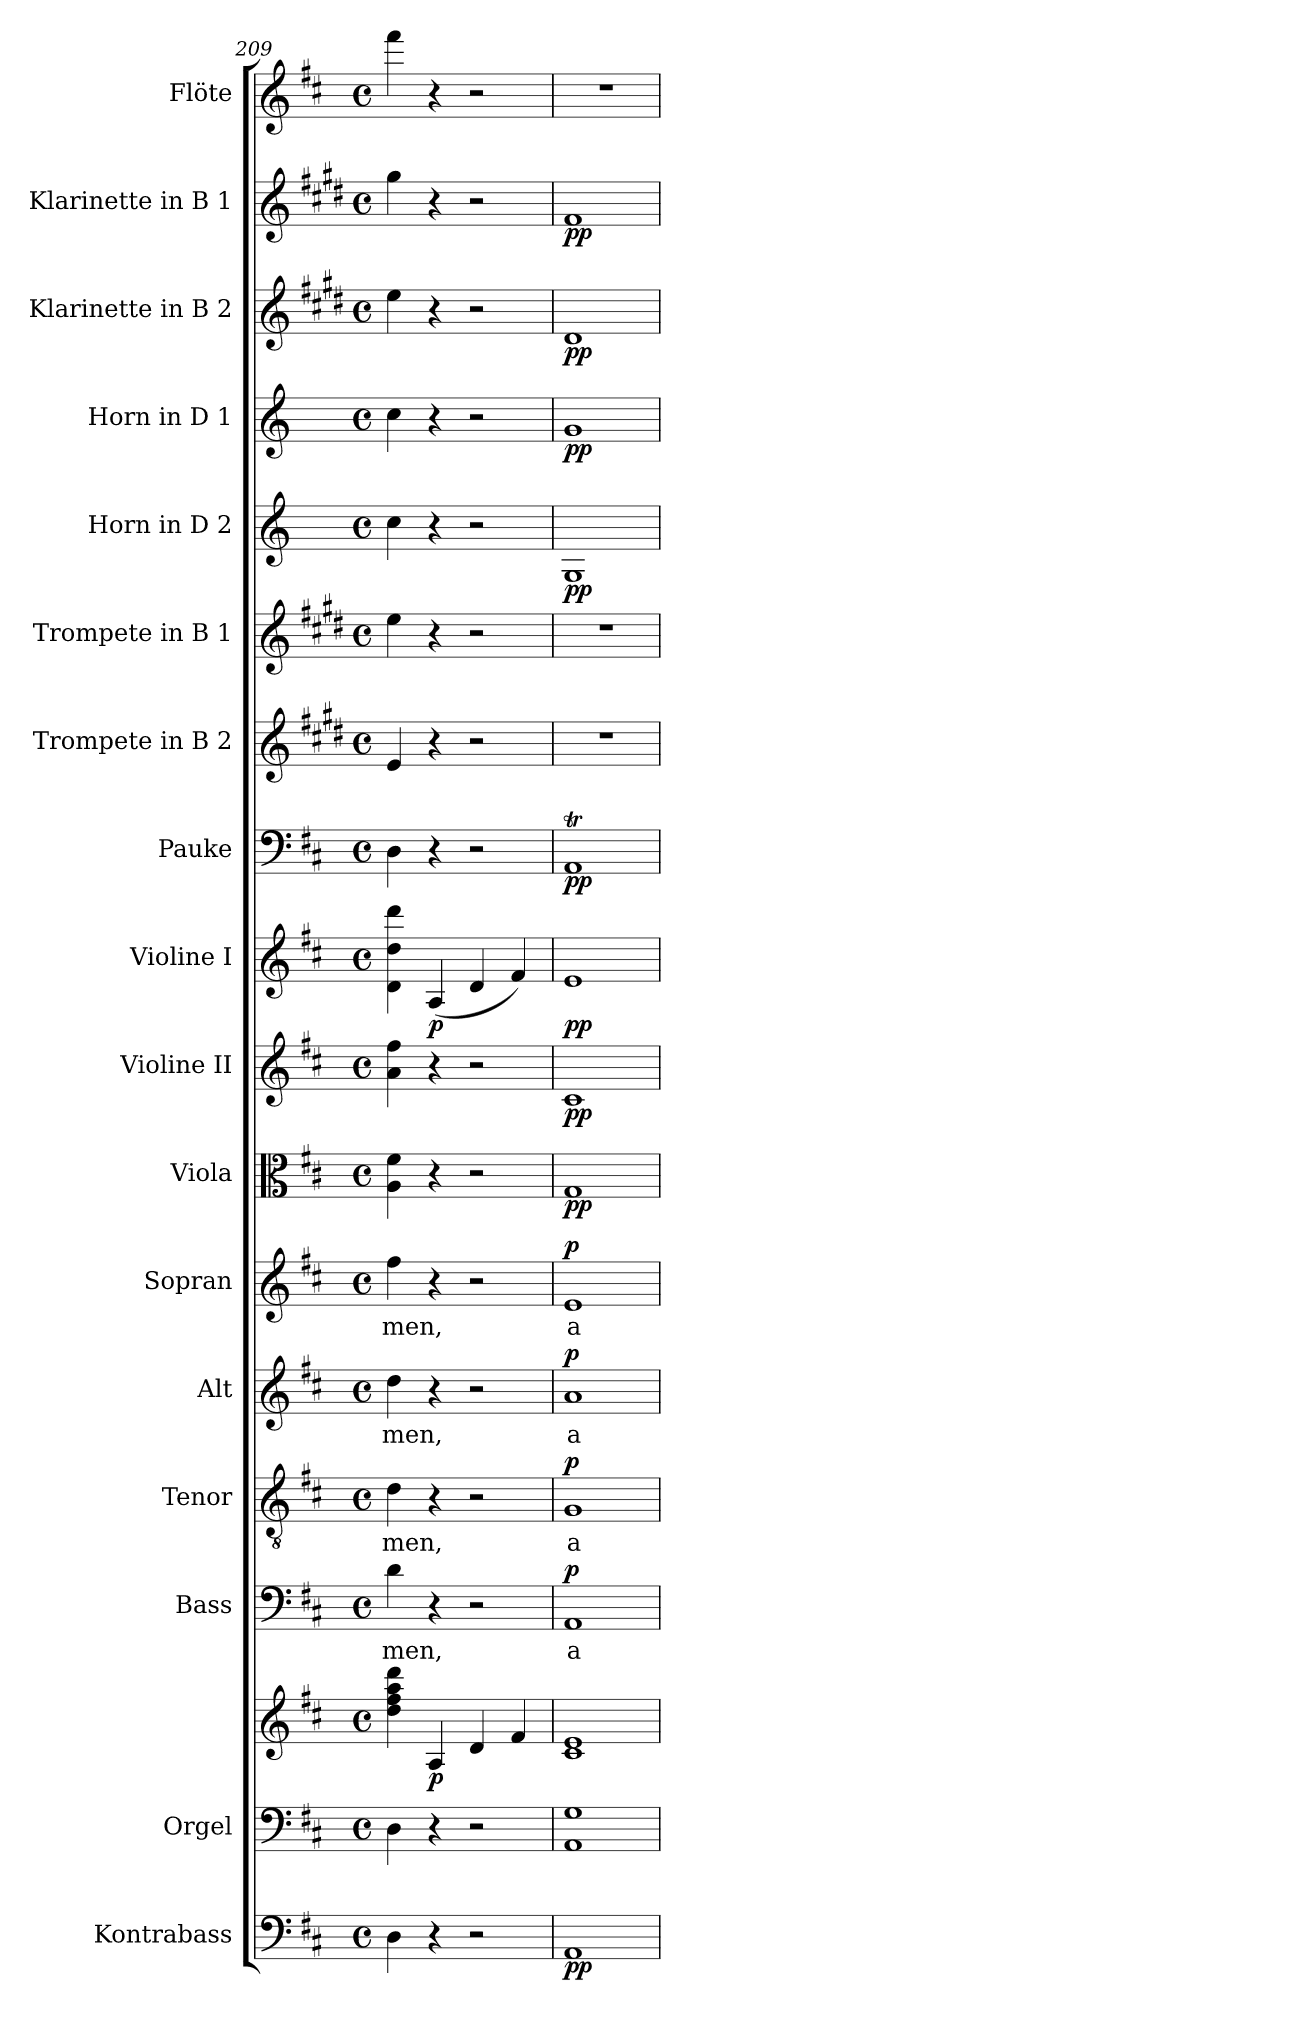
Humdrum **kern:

**kern	**dynam	**kern	**kern	**dynam	**kern	**text	**dynam	**kern	**text	**dynam	**kern	**text	**dynam	**kern	**text	**dynam	**kern	**dynam	**kern	**dynam	**kern	**dynam	**kern	**dynam	**kern	**kern	**kern	**dynam	**kern	**dynam	**kern	**dynam	**kern	**dynam	**kern
*part17	*part17	*part16	*part16	*part16	*part15	*part15	*part15	*part14	*part14	*part14	*part13	*part13	*part13	*part12	*part12	*part12	*part11	*part11	*part10	*part10	*part9	*part9	*part8	*part8	*part7	*part6	*part5	*part5	*part4	*part4	*part3	*part3	*part2	*part2	*part1
*staff18	*staff18	*staff17	*staff16	*staff16/17	*staff15	*staff15	*staff15	*staff14	*staff14	*staff14	*staff13	*staff13	*staff13	*staff12	*staff12	*staff12	*staff11	*staff11	*staff10	*staff10	*staff9	*staff9	*staff8	*staff8	*staff7	*staff6	*staff5	*staff5	*staff4	*staff4	*staff3	*staff3	*staff2	*staff2	*staff1
*I"Kontrabass	*	*I"Orgel	*	*	*I"Bass	*	*	*I"Tenor	*	*	*I"Alt	*	*	*I"Sopran	*	*	*I"Viola	*	*I"Violine II	*	*I"Violine I	*	*I"Pauke	*	*I"Trompete in B 2	*I"Trompete in B 1	*I"Horn in D 2	*	*I"Horn in D 1	*	*I"Klarinette in B 2	*	*I"Klarinette in B 1	*	*I"Flöte
*I'Kb.	*	*I'Org.	*	*	*I'B	*	*	*I'T	*	*	*I'A	*	*	*I'S	*	*	*I'Vla.	*	*I'Vl. II	*	*I'Vl. I	*	*I'Pk.	*	*I'Trp. 2	*I'Trp. 1	*I'Hrn. 2	*	*I'Hrn. 1	*	*I'Kl. 2	*	*I'Kl. 1	*	*I'Fl.
*clefF4	*	*clefF4	*clefG2	*	*clefF4	*	*	*clefGv2	*	*	*clefG2	*	*	*clefG2	*	*	*clefC3	*	*clefG2	*	*clefG2	*	*clefF4	*	*clefG2	*clefG2	*clefG2	*	*clefG2	*	*clefG2	*	*clefG2	*	*clefG2
*ITrd7c12	*	*	*	*	*	*	*	*	*	*	*	*	*	*	*	*	*	*	*	*	*	*	*	*	*ITrd1c2	*ITrd1c2	*ITrd-1c-2	*	*ITrd-1c-2	*	*ITrd1c2	*	*ITrd1c2	*	*
*k[f#c#]	*	*k[f#c#]	*k[f#c#]	*	*k[f#c#]	*	*	*k[f#c#]	*	*	*k[f#c#]	*	*	*k[f#c#]	*	*	*k[f#c#]	*	*k[f#c#]	*	*k[f#c#]	*	*k[f#c#]	*	*k[f#c#]	*k[f#c#]	*k[f#c#]	*	*k[f#c#]	*	*k[f#c#]	*	*k[f#c#]	*	*k[f#c#]
*D:	*	*D:	*D:	*	*D:	*	*	*D:	*	*	*D:	*	*	*D:	*	*	*D:	*	*D:	*	*D:	*	*D:	*	*D:	*D:	*D:	*	*D:	*	*D:	*	*D:	*	*D:
*M4/4	*	*M4/4	*M4/4	*	*M4/4	*	*	*M4/4	*	*	*M4/4	*	*	*M4/4	*	*	*M4/4	*	*M4/4	*	*M4/4	*	*M4/4	*	*M4/4	*M4/4	*M4/4	*	*M4/4	*	*M4/4	*	*M4/4	*	*M4/4
*met(c)	*	*met(c)	*met(c)	*	*met(c)	*	*	*met(c)	*	*	*met(c)	*	*	*met(c)	*	*	*met(c)	*	*met(c)	*	*met(c)	*	*met(c)	*	*met(c)	*met(c)	*met(c)	*	*met(c)	*	*met(c)	*	*met(c)	*	*met(c)
=209	=209	=209	=209	=209	=209	=209	=209	=209	=209	=209	=209	=209	=209	=209	=209	=209	=209	=209	=209	=209	=209	=209	=209	=209	=209	=209	=209	=209	=209	=209	=209	=209	=209	=209	=209
!	!	!	!	!	!	!LO:LY:b	!	!	!LO:LY:b	!	!	!LO:LY:b	!	!	!LO:LY:b	!	!	!	!	!	!	!	!	!	!	!	!	!	!	!	!	!	!	!	!
4DD\	.	4D\	4dd\ 4ff#\ 4aa\ 4ddd\	.	4d\	-men,	.	4d\	-men,	.	4dd\	-men,	.	4ff#\	-men,	.	4A\ 4f#\	.	4a\ 4ff#\	.	4d\ 4dd\ 4ddd\	.	4D\	.	4d/	4dd\	4dd\	.	4dd\	.	4dd\	.	4ff#\	.	4fff#\
!	!	!	!	!LO:DY:b	!	!	!	!	!	!	!	!	!	!	!	!	!	!	!	!	!	!LO:DY:b	!	!	!	!	!	!	!	!	!	!	!	!	!
4r	.	4r	4A/	p	4r	.	.	4r	.	.	4r	.	.	4r	.	.	4r	.	4r	.	(<4A/	p	4r	.	4r	4r	4r	.	4r	.	4r	.	4r	.	4r
2r	.	2r	4d/	.	2r	.	.	2r	.	.	2r	.	.	2r	.	.	2r	.	2r	.	4d/	.	2r	.	2r	2r	2r	.	2r	.	2r	.	2r	.	2r
.	.	.	4f#/	.	.	.	.	.	.	.	.	.	.	.	.	.	.	.	.	.	4f#/)	.	.	.	.	.	.	.	.	.	.	.	.	.	.
=210	=210	=210	=210	=210	=210	=210	=210	=210	=210	=210	=210	=210	=210	=210	=210	=210	=210	=210	=210	=210	=210	=210	=210	=210	=210	=210	=210	=210	=210	=210	=210	=210	=210	=210	=210
!	!LO:DY:b	!	!	!	!	!LO:LY:b	!LO:DY:a	!	!LO:LY:b	!LO:DY:a	!	!LO:LY:b	!LO:DY:a	!	!LO:LY:b	!LO:DY:a	!	!LO:DY:b	!	!LO:DY:b	!	!LO:DY:b	!	!LO:DY:b	!	!	!	!LO:DY:b	!	!LO:DY:b	!	!LO:DY:b	!	!LO:DY:b	!
1AAA	pp	1AA 1G	1c# 1e	.	1AA	a-	p	1G	a-	p	1a	a-	p	1e	a-	p	1G	pp	1c#	pp	1e	pp	1AAT	pp	1r	1r	1A	pp	1a	pp	1c#	pp	1e	pp	1r
=	=	=	=	=	=	=	=	=	=	=	=	=	=	=	=	=	=	=	=	=	=	=	=	=	=	=	=	=	=	=	=	=	=	=	=
*-	*-	*-	*-	*-	*-	*-	*-	*-	*-	*-	*-	*-	*-	*-	*-	*-	*-	*-	*-	*-	*-	*-	*-	*-	*-	*-	*-	*-	*-	*-	*-	*-	*-	*-	*-
